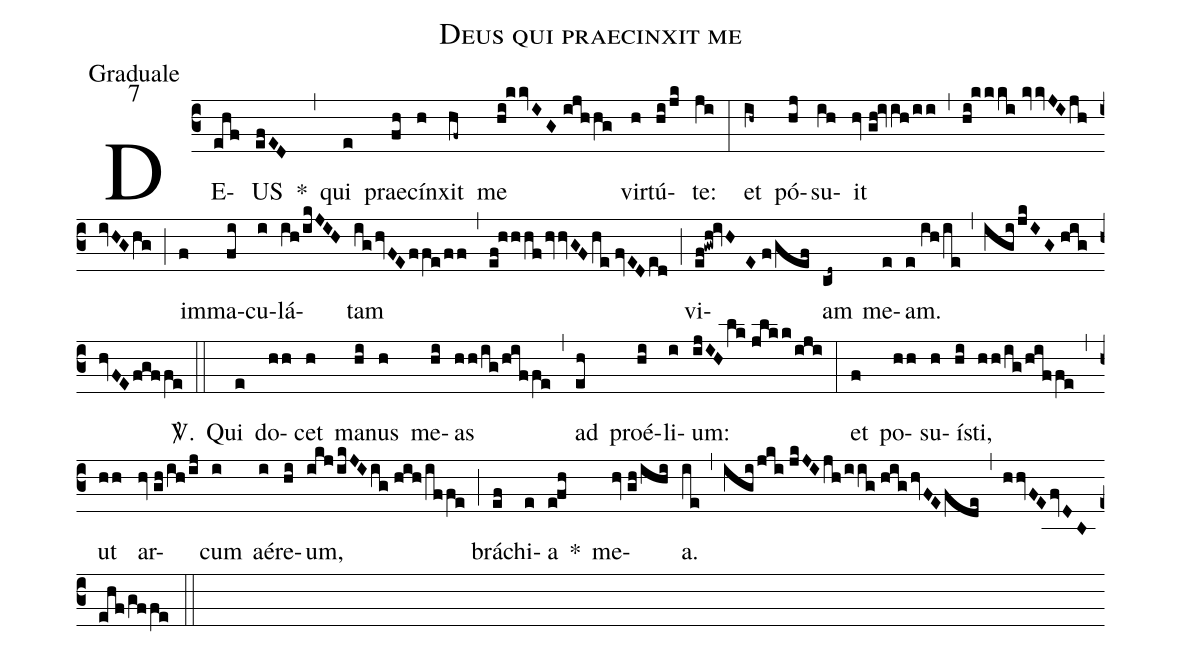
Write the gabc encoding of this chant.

name:Deus qui praecinxit me;
office-part:Graduale;
mode:7;
%%
(c3) DE(ehf)US(efED) *(,) qui(e) prae(fh)cín(h)xit(hf~) me(hi!kkvIG//ijhhg) vir(h)tú(hi/jk)te:(ji) (:) et(ih~) pó(hj)su(ih)it(hv//gh!ivih/ii) (,) (hi!kkki//kvvJI/jh//ivHG/hg) (;) im(f)ma(fi)cu(i)lá(ih/ikJIH)tam(ig/hvFE/ffe/ff) (,) (ef!hhhf/hvvGF/he//fvED/ed) (;) vi(ef!gwh!ivHE//f/gef)am(cd~) me(e)am.(e//ih/ie) (,) (igi/jkIG//hig/hvFE/fgffe) <sp>V/</sp>.(::) Qui(e) do(hh)cet(h) ma(hi)nus(h) me(hi)as(hh/ig/hiffe) (,) ad(eh) proé(hi)li(i)um:(ijIH/lk//jlkk/iji) (:) et(f) po(hh)su(h)í(hi)sti,(hh/ig/hiffe) (,) ut(hh) ar(hv//gh/ih/ij)cum(i) aé(i)re(hi)um,(ikj/ikJI/ig//hih/iffe) (;) brá(ef)chi(e)a(e!fh) *() me(hv//gh/ihi)a.(ie) (,) (igi/jki//jkJI/jh/iig//hig/hvFE/fde) (,) (hhvFE/fvDB//ehf/gffe) (::)
